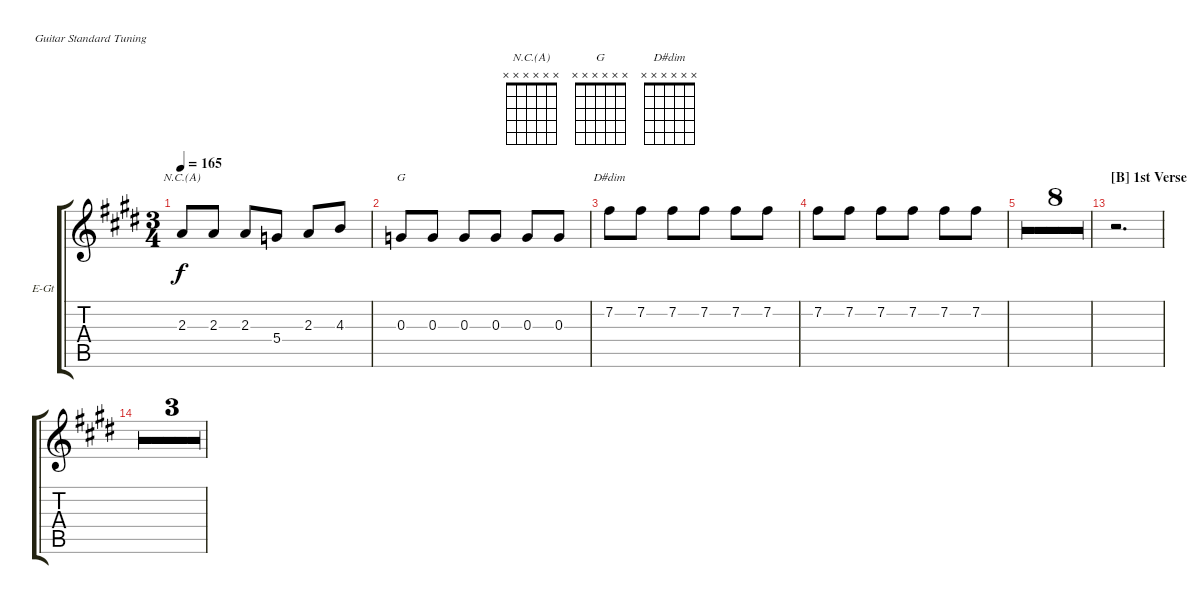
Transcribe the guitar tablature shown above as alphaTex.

\defaultSystemsLayout 4
\bracketExtendMode groupsimilarinstruments
\firstSystemTrackNameOrientation horizontal
\otherSystemsTrackNameOrientation horizontal
\track ("Josh Homme (Gtr 1)" "E-Gt") {multiBarRest instrument distortionguitar}
\staff {score tabs}
\tuning (E4 B3 G3 D3 A2 E2)
\chord ("N.C.(A)" x x x x x x)
\chord ("G" x x x x x x)
\chord ("D#dim" x x x x x x)
\ts (3 4)
\tempo 165
\clef g2
\ks e
2.3.8{ch "N.C.(A)" dy f} 2.3.8 2.3.8 5.4.8 2.3.8 4.3.8 |
0.3.8{ch "G"} 0.3.8 0.3.8 0.3.8 0.3.8 0.3.8 |
7.2.8{ch "D#dim"} 7.2.8 7.2.8 7.2.8 7.2.8 7.2.8 |
7.2.8 7.2.8 7.2.8 7.2.8 7.2.8 7.2.8 |
\tempo 162
r.2{d} |
r.2{d} |
r.2{d} |
r.2{d} |
r.2{d} |
r.2{d} |
r.2{d} |
r.2{d} |
\section ("B" "1st Verse")
r.2{d} |
r.2{d} |
r.2{d} |
r.2{d}
